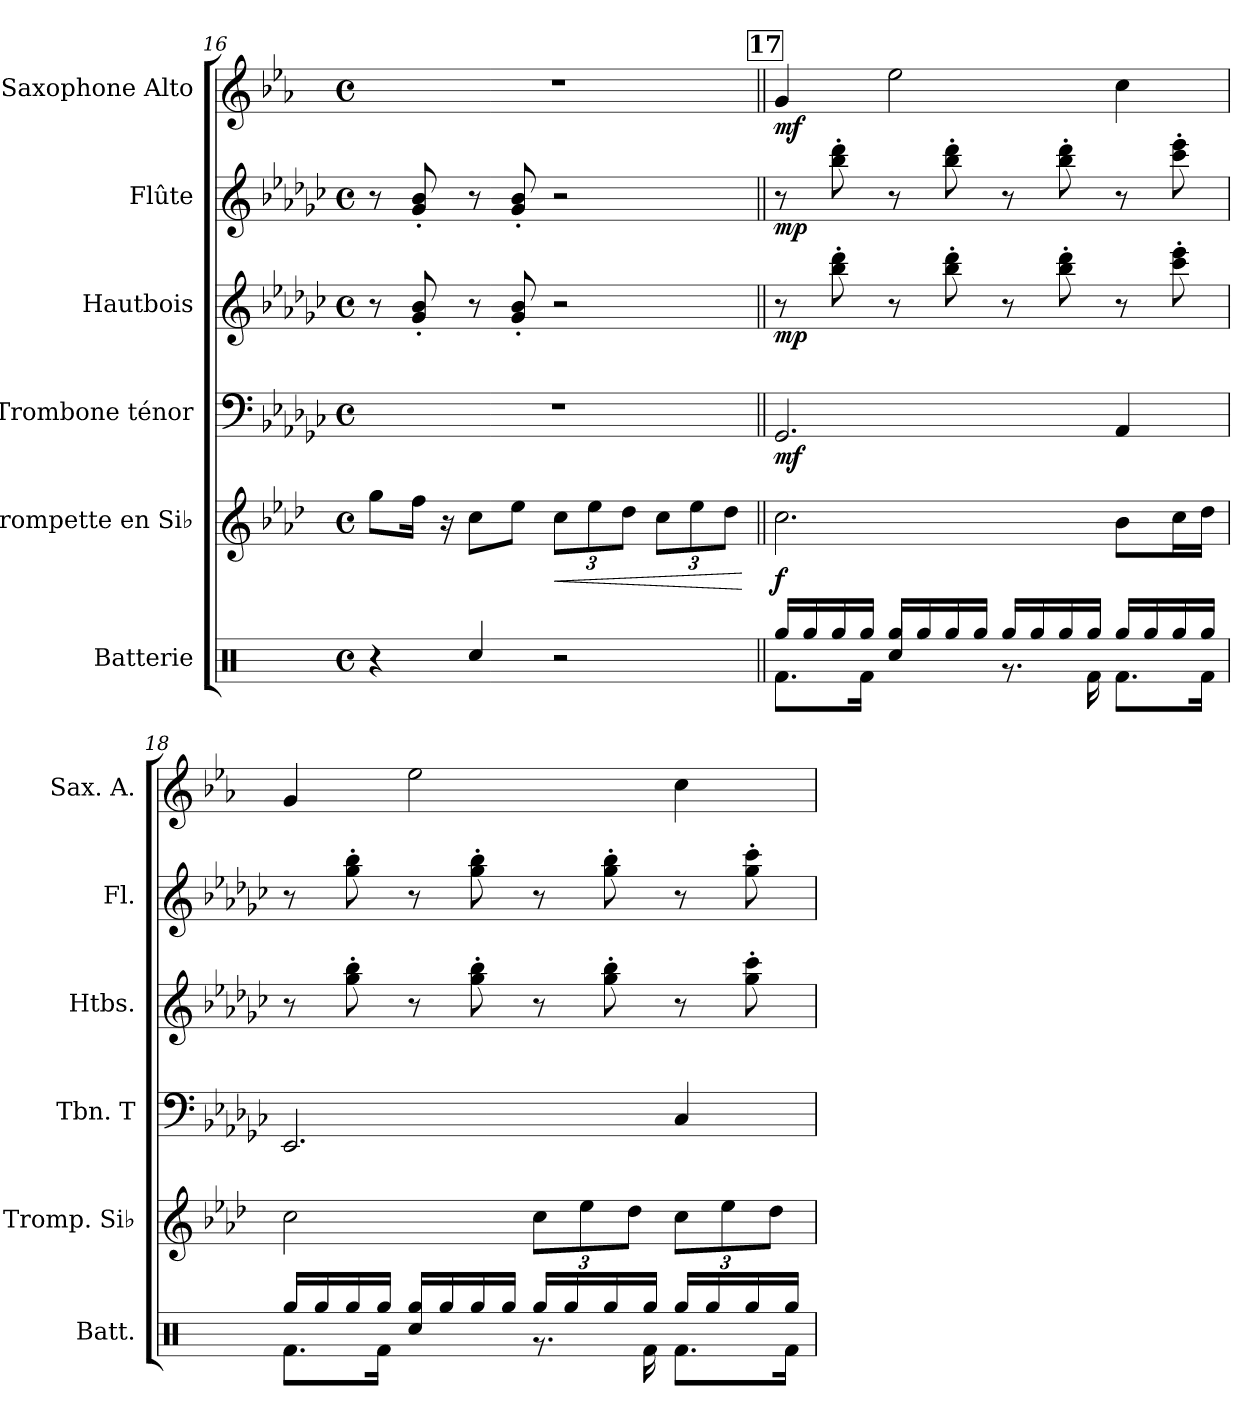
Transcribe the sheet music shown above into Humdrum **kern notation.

**kern	**kern	**dynam	**kern	**dynam	**kern	**dynam	**kern	**dynam	**kern	**dynam
*part6	*part5	*part5	*part4	*part4	*part3	*part3	*part2	*part2	*part1	*part1
*staff6	*staff5	*staff5	*staff4	*staff4	*staff3	*staff3	*staff2	*staff2	*staff1	*staff1
*I"Batterie	*I"Trompette en Si♭	*	*I"Trombone ténor	*	*I"Hautbois	*	*I"Flûte	*	*I"Saxophone Alto	*
*I'Batt.	*I'Tromp. Si♭	*	*I'Tbn. T	*	*I'Htbs.	*	*I'Fl.	*	*I'Sax. A.	*
*clefX	*clefG2	*	*clefF4	*	*clefG2	*	*clefG2	*	*clefG2	*
*	*ITrd1c2	*	*	*	*	*	*	*	*ITrd5c9	*
*k[]	*k[b-e-a-d-g-c-]	*	*k[b-e-a-d-g-c-]	*	*k[b-e-a-d-g-c-]	*	*k[b-e-a-d-g-c-]	*	*k[b-e-a-d-g-c-]	*
*M4/4	*M4/4	*	*M4/4	*	*M4/4	*	*M4/4	*	*M4/4	*
*met(c)	*met(c)	*	*met(c)	*	*met(c)	*	*met(c)	*	*met(c)	*
=16	=16	=16	=16	=16	=16	=16	=16	=16	=16	=16
4r	8ff\L	.	1r	.	8r	.	8r	.	1r	.
.	16ee-\Jk	.	.	.	8g-/' 8b-/'	.	8g-/' 8b-/'	.	.	.
.	16r	.	.	.	.	.	.	.	.	.
4Rcc/	8b-\L	.	.	.	8r	.	8r	.	.	.
.	8dd-\J	.	.	.	8g-/' 8b-/'	.	8g-/' 8b-/'	.	.	.
*	*Xbrackettup	*	*	*	*	*	*	*	*	*
!	!	!LO:HP:b	!	!	!	!	!	!	!	!
2r	12b-\L	<	.	.	2r	.	2r	.	.	.
.	12dd-\	.	.	.	.	.	.	.	.	.
.	12cc-\J	.	.	.	.	.	.	.	.	.
.	12b-\L	.	.	.	.	.	.	.	.	.
.	12dd-\	.	.	.	.	.	.	.	.	.
.	12cc-\J	.	.	.	.	.	.	.	.	.
.	.	[	.	.	.	.	.	.	.	.
!!LO:LB:g=z
!!LO:REH:place=s1:a:B:fs=14:t=17
=17||	=17||	=17||	=17||	=17||	=17||	=17||	=17||	=17||	=17||	=17||
*^	*	*	*	*	*	*	*	*	*	*
!	!	!	!LO:DY:b	!	!LO:DY:b	!	!LO:DY:b	!	!LO:DY:b	!	!LO:DY:b
16Rgg/LL	8.Rf\L	2.b-\	f	2.GG-/	mf	8r	mp	8r	mp	4B-/	mf
16Rgg/	.	.	.	.	.	.	.	.	.	.	.
16Rgg/	.	.	.	.	.	8bb-\' 8ddd-\'	.	8bb-\' 8ddd-\'	.	.	.
16Rgg/JJ	16Rf\Jk	.	.	.	.	.	.	.	.	.	.
16Rgg/LL	4Rcc/	.	.	.	.	8r	.	8r	.	2g-\	.
16Rgg/	.	.	.	.	.	.	.	.	.	.	.
16Rgg/	.	.	.	.	.	8bb-\' 8ddd-\'	.	8bb-\' 8ddd-\'	.	.	.
16Rgg/JJ	.	.	.	.	.	.	.	.	.	.	.
16Rgg/LL	8.r	.	.	.	.	8r	.	8r	.	.	.
16Rgg/	.	.	.	.	.	.	.	.	.	.	.
16Rgg/	.	.	.	.	.	8bb-\' 8ddd-\'	.	8bb-\' 8ddd-\'	.	.	.
16Rgg/JJ	16Rf\	.	.	.	.	.	.	.	.	.	.
16Rgg/LL	8.Rf\L	8a-\L	.	4AA-/	.	8r	.	8r	.	4e-\	.
16Rgg/	.	.	.	.	.	.	.	.	.	.	.
16Rgg/	.	16b-\L	.	.	.	8ccc-\' 8eee-\'	.	8ccc-\' 8eee-\'	.	.	.
16Rgg/JJ	16Rf\Jk	16cc-\JJ	.	.	.	.	.	.	.	.	.
=18	=18	=18	=18	=18	=18	=18	=18	=18	=18	=18	=18
16Rgg/LL	8.Rf\L	2b-\	.	2.EE-/	.	8r	.	8r	.	4B-/	.
16Rgg/	.	.	.	.	.	.	.	.	.	.	.
16Rgg/	.	.	.	.	.	8gg-\' 8bb-\'	.	8gg-\' 8bb-\'	.	.	.
16Rgg/JJ	16Rf\Jk	.	.	.	.	.	.	.	.	.	.
16Rgg/LL	4Rcc/	.	.	.	.	8r	.	8r	.	2g-\	.
16Rgg/	.	.	.	.	.	.	.	.	.	.	.
16Rgg/	.	.	.	.	.	8gg-\' 8bb-\'	.	8gg-\' 8bb-\'	.	.	.
16Rgg/JJ	.	.	.	.	.	.	.	.	.	.	.
16Rgg/LL	8.r	12b-\L	.	.	.	8r	.	8r	.	.	.
16Rgg/	.	.	.	.	.	.	.	.	.	.	.
.	.	12dd-\	.	.	.	.	.	.	.	.	.
16Rgg/	.	.	.	.	.	8gg-\' 8bb-\'	.	8gg-\' 8bb-\'	.	.	.
.	.	12cc-\J	.	.	.	.	.	.	.	.	.
16Rgg/JJ	16Rf\	.	.	.	.	.	.	.	.	.	.
16Rgg/LL	8.Rf\L	12b-\L	.	4C-/	.	8r	.	8r	.	4e-\	.
16Rgg/	.	.	.	.	.	.	.	.	.	.	.
.	.	12dd-\	.	.	.	.	.	.	.	.	.
16Rgg/	.	.	.	.	.	8gg-\' 8ccc-\'	.	8gg-\' 8ccc-\'	.	.	.
.	.	12cc-\J	.	.	.	.	.	.	.	.	.
16Rgg/JJ	16Rf\Jk	.	.	.	.	.	.	.	.	.	.
*v	*v	*	*	*	*	*	*	*	*	*	*
=	=	=	=	=	=	=	=	=	=	=
*-	*-	*-	*-	*-	*-	*-	*-	*-	*-	*-
